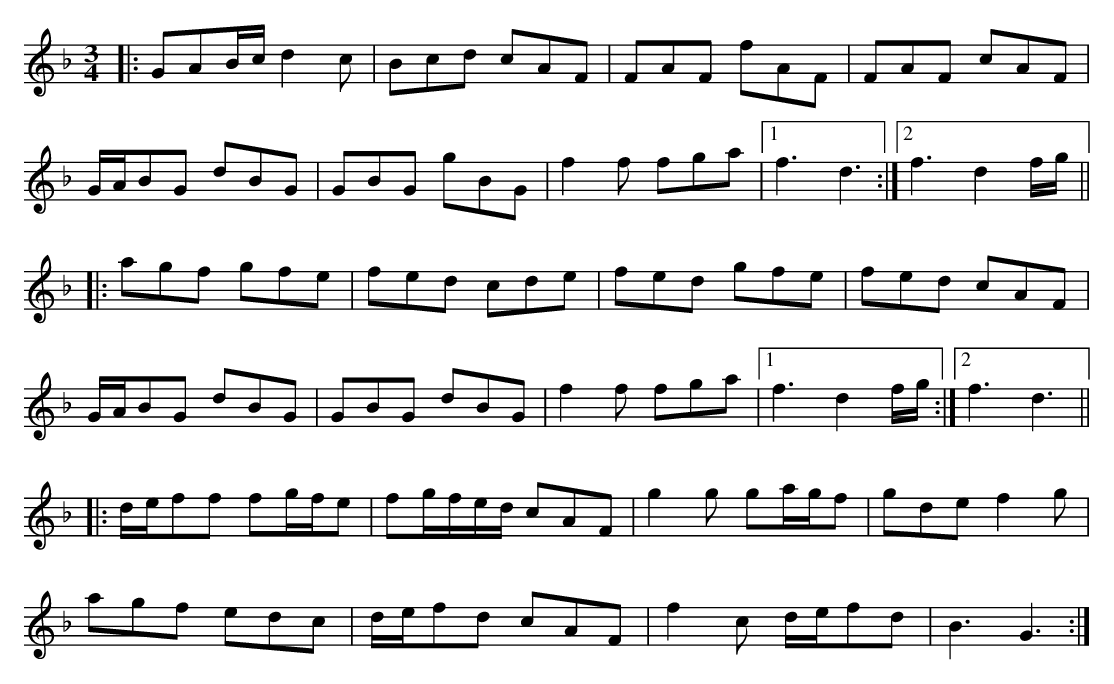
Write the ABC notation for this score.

X:1
M:3/4
K:Gdor
|:GAB/c/ d2 c|Bcd cAF|FAF fAF|FAF cAF|
G/A/BG dBG|GBG gBG|f2 f fga|1 f3 d3:|2 f3 d2 f/g/||
|:agf gfe|fed cde|fed gfe|fed cAF|
G/A/BG dBG|GBG dBG|f2 f fga|1 f3 d2 f/g/:|2 f3 d3||
|:d/e/ff fg/f/e|fg/f/e/d/ cAF|g2 g ga/g/f|gde f2 g|
agf edc|d/e/fd cAF|f2 c d/e/fd|B3 G3:|
